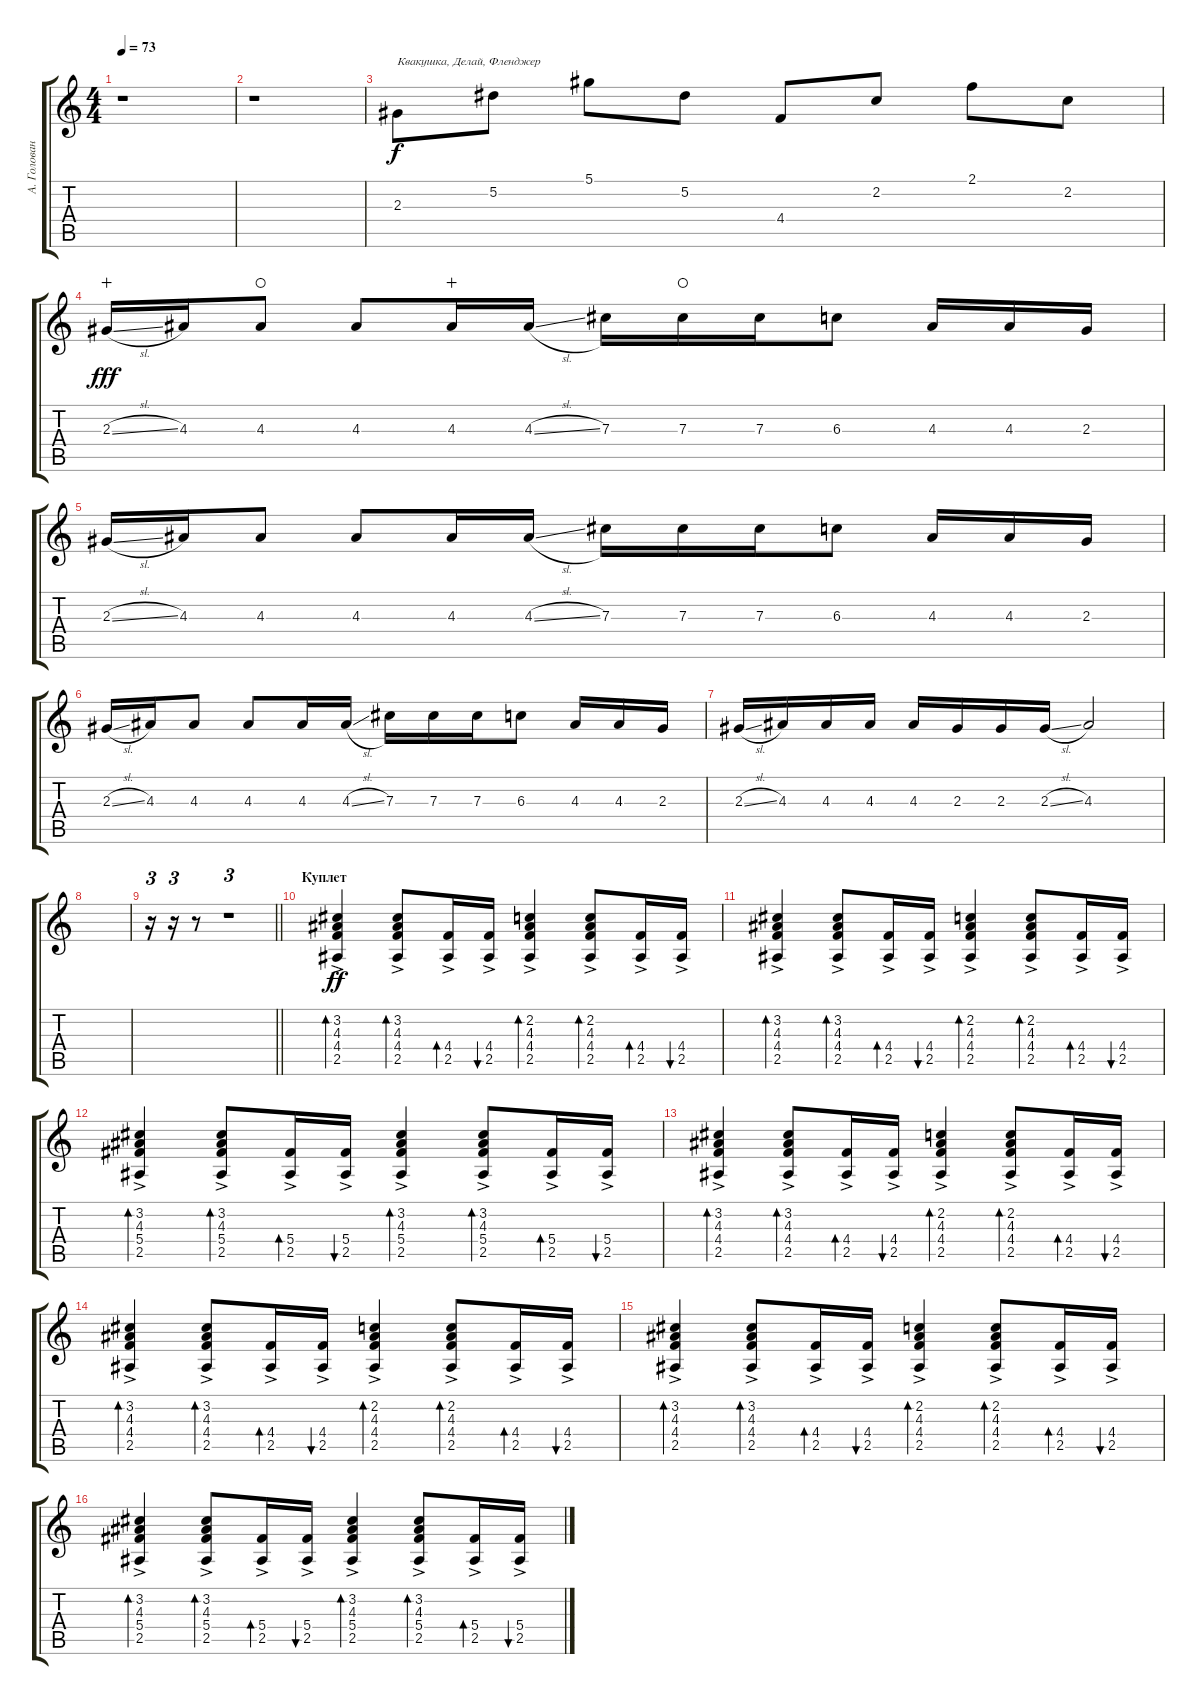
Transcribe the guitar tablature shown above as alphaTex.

\track ("А. Голованов" "А. Голован") {instrument acousticguitarsteel}
\staff {score tabs}
\tuning (Eb4 Bb3 Gb3 Db3 Ab2 Eb2) {hide}
\ts (4 4)
\tempo 73
\clef g2
\ks c
r.1{dy f} |
r.1 |
2.3.8{txt "Квакушка, Делай, Фленджер" instrument distortionguitar} 5.2.8 5.1.8 5.2.8 4.4.8 2.2.8 2.1.8 2.2.8 |
2.3{sl}.16{dy fff wahc} 4.3.16 4.3.8{waho} 4.3.8 4.3.16{wahc} 4.3{sl}.16 7.3.16 7.3.16{waho} 7.3.16 6.3.8 4.3.16 4.3.16 2.3.16 |
2.3{sl}.16 4.3.16 4.3.8 4.3.8 4.3.16 4.3{sl}.16 7.3.16 7.3.16 7.3.16 6.3.8 4.3.16 4.3.16 2.3.16 |
2.3{sl}.16 4.3.16 4.3.8 4.3.8 4.3.16 4.3{sl}.16 7.3.16 7.3.16 7.3.16 6.3.8 4.3.16 4.3.16 2.3.16 |
2.3{sl}.16 4.3.16 4.3.16 4.3.16 4.3.16 2.3.16 2.3.16 2.3{sl}.16 4.3.2 |
|
\barLineRight lightlight
r.16{tu (3 2)} r.16{tu (3 2)} r.8 r.1{tu (3 2)} |
\section ("" "Куплет")
(3.2{ac} 4.3{ac} 4.4{ac} 2.5{ac}).4{bd 60 dy ff instrument acousticguitarsteel} (3.2{ac} 4.3{ac} 4.4{ac} 2.5{ac}).8{bd 120} (4.4{ac} 2.5{ac}).16{bd 60} (4.4{ac} 2.5{ac}).16{bu 60} (2.2{ac} 4.3{ac} 4.4{ac} 2.5{ac}).4{bd 60} (2.2{ac} 4.3{ac} 4.4{ac} 2.5{ac}).8{bd 60} (4.4{ac} 2.5{ac}).16{bd 60} (4.4{ac} 2.5{ac}).16{bu 60} |
(3.2{ac} 4.3{ac} 4.4{ac} 2.5{ac}).4{bd 60} (3.2{ac} 4.3{ac} 4.4{ac} 2.5{ac}).8{bd 60} (4.4{ac} 2.5{ac}).16{bd 60} (4.4{ac} 2.5{ac}).16{bu 60} (2.2{ac} 4.3{ac} 4.4{ac} 2.5{ac}).4{bd 60} (2.2{ac} 4.3{ac} 4.4{ac} 2.5{ac}).8{bd 60} (4.4{ac} 2.5{ac}).16{bd 60} (4.4{ac} 2.5{ac}).16{bu 60} |
(3.2{ac} 4.3{ac} 5.4{ac} 2.5{ac}).4{bd 60} (3.2{ac} 4.3{ac} 5.4{ac} 2.5{ac}).8{bd 60} (5.4{ac} 2.5{ac}).16{bd 60} (5.4{ac} 2.5{ac}).16{bu 60} (3.2{ac} 4.3{ac} 5.4{ac} 2.5{ac}).4{bd 60} (3.2{ac} 4.3{ac} 5.4{ac} 2.5{ac}).8{bd 60} (5.4{ac} 2.5{ac}).16{bd 60} (5.4{ac} 2.5{ac}).16{bu 60} |
(3.2{ac} 4.3{ac} 4.4{ac} 2.5{ac}).4{bd 60} (3.2{ac} 4.3{ac} 4.4{ac} 2.5{ac}).8{bd 60} (4.4{ac} 2.5{ac}).16{bd 60} (4.4{ac} 2.5{ac}).16{bu 60} (2.2{ac} 4.3{ac} 4.4{ac} 2.5{ac}).4{bd 60} (2.2{ac} 4.3{ac} 4.4{ac} 2.5{ac}).8{bd 60} (4.4{ac} 2.5{ac}).16{bd 60} (4.4{ac} 2.5{ac}).16{bu 60} |
(3.2{ac} 4.3{ac} 4.4{ac} 2.5{ac}).4{bd 60} (3.2{ac} 4.3{ac} 4.4{ac} 2.5{ac}).8{bd 60} (4.4{ac} 2.5{ac}).16{bd 60} (4.4{ac} 2.5{ac}).16{bu 60} (2.2{ac} 4.3{ac} 4.4{ac} 2.5{ac}).4{bd 60} (2.2{ac} 4.3{ac} 4.4{ac} 2.5{ac}).8{bd 60} (4.4{ac} 2.5{ac}).16{bd 60} (4.4{ac} 2.5{ac}).16{bu 60} |
(3.2{ac} 4.3{ac} 4.4{ac} 2.5{ac}).4{bd 60} (3.2{ac} 4.3{ac} 4.4{ac} 2.5{ac}).8{bd 60} (4.4{ac} 2.5{ac}).16{bd 60} (4.4{ac} 2.5{ac}).16{bu 60} (2.2{ac} 4.3{ac} 4.4{ac} 2.5{ac}).4{bd 60} (2.2{ac} 4.3{ac} 4.4{ac} 2.5{ac}).8{bd 60} (4.4{ac} 2.5{ac}).16{bd 60} (4.4{ac} 2.5{ac}).16{bu 60} |
(3.2{ac} 4.3{ac} 5.4{ac} 2.5{ac}).4{bd 60} (3.2{ac} 4.3{ac} 5.4{ac} 2.5{ac}).8{bd 60} (5.4{ac} 2.5{ac}).16{bd 60} (5.4{ac} 2.5{ac}).16{bu 60} (3.2{ac} 4.3{ac} 5.4{ac} 2.5{ac}).4{bd 60} (3.2{ac} 4.3{ac} 5.4{ac} 2.5{ac}).8{bd 60} (5.4{ac} 2.5{ac}).16{bd 60} (5.4{ac} 2.5{ac}).16{bu 60}
